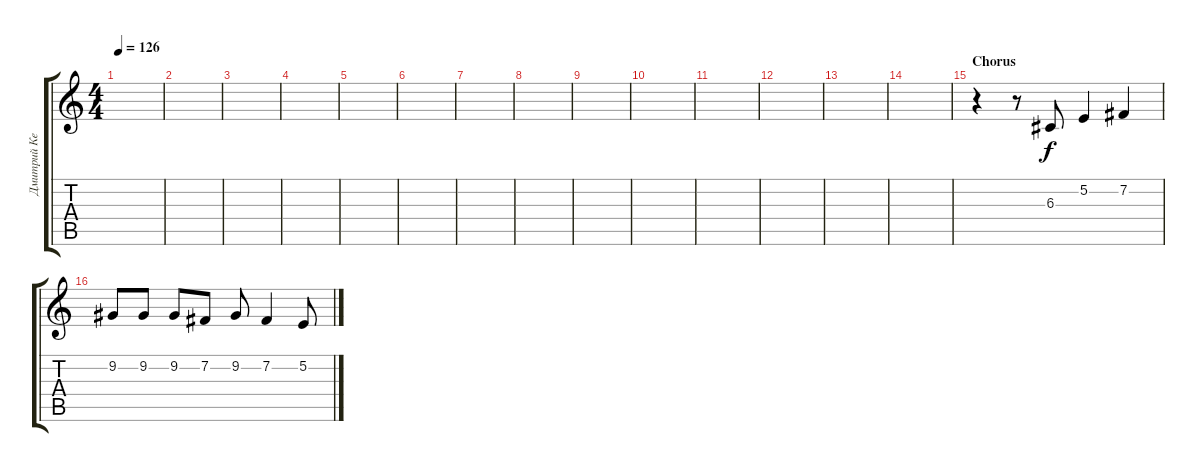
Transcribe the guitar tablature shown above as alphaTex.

\track ("Дмитрий Кежватов (Бэк-вокал)" "Дмитрий Ке") {instrument tremolostrings}
\staff {score tabs}
\tuning (E4 B3 G3 D3 A2 E2) {hide}
\ts (4 4)
\tempo 126
\clef g2
\ks c
|
|
|
|
|
|
|
|
|
|
|
|
|
|
\section ("" "Chorus")
r.4 r.8 6.3.8 5.2.4 7.2.4 |
9.2.8 9.2.8 9.2.8 7.2.8 9.2.8 7.2.4 5.2.8
